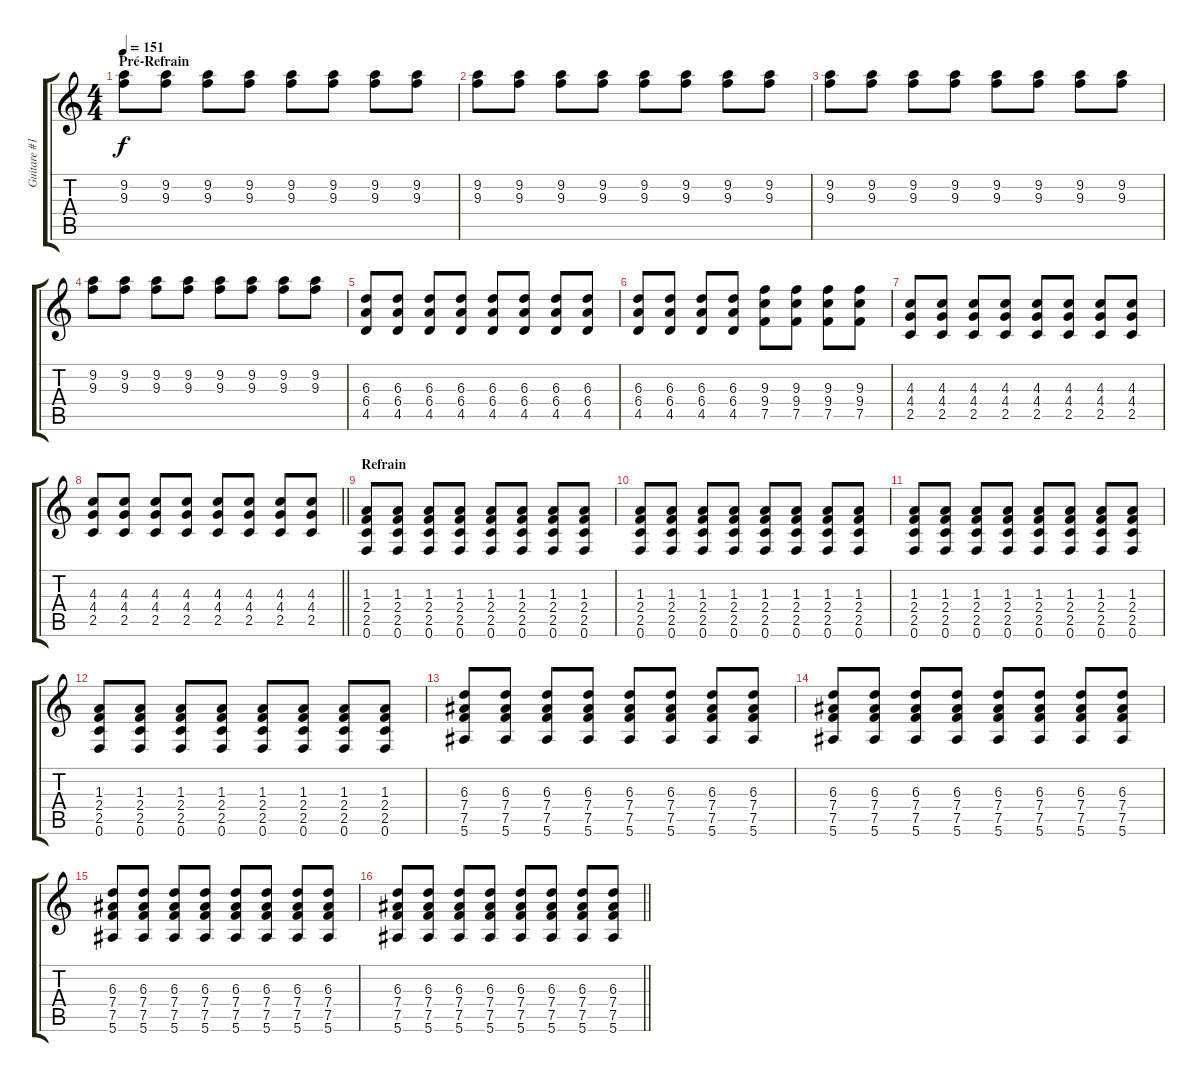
\track ("Guitare #1 B.Molko" "Guitare #1") {instrument electricguitarclean}
\staff {score tabs}
\tuning (C4 C4 Ab3 Eb3 Bb2 F2) {hide}
\ts (4 4)
\section ("" "Pré-Refrain")
\tempo 151
\clef g2
\ks c
(9.2 9.3).8{dy f} (9.2 9.3).8 (9.2 9.3).8 (9.2 9.3).8 (9.2 9.3).8 (9.2 9.3).8 (9.2 9.3).8 (9.2 9.3).8 |
(9.2 9.3).8 (9.2 9.3).8 (9.2 9.3).8 (9.2 9.3).8 (9.2 9.3).8 (9.2 9.3).8 (9.2 9.3).8 (9.2 9.3).8 |
(9.2 9.3).8 (9.2 9.3).8 (9.2 9.3).8 (9.2 9.3).8 (9.2 9.3).8 (9.2 9.3).8 (9.2 9.3).8 (9.2 9.3).8 |
(9.2 9.3).8 (9.2 9.3).8 (9.2 9.3).8 (9.2 9.3).8 (9.2 9.3).8 (9.2 9.3).8 (9.2 9.3).8 (9.2 9.3).8 |
(6.3 6.4 4.5).8 (6.3 6.4 4.5).8 (6.3 6.4 4.5).8 (6.3 6.4 4.5).8 (6.3 6.4 4.5).8 (6.3 6.4 4.5).8 (6.3 6.4 4.5).8 (6.3 6.4 4.5).8 |
(6.3 6.4 4.5).8 (6.3 6.4 4.5).8 (6.3 6.4 4.5).8 (6.3 6.4 4.5).8 (9.3 9.4 7.5).8 (9.3 9.4 7.5).8 (9.3 9.4 7.5).8 (9.3 9.4 7.5).8 |
(4.3 4.4 2.5).8 (4.3 4.4 2.5).8 (4.3 4.4 2.5).8 (4.3 4.4 2.5).8 (4.3 4.4 2.5).8 (4.3 4.4 2.5).8 (4.3 4.4 2.5).8 (4.3 4.4 2.5).8 |
\barLineRight lightlight
(4.3 4.4 2.5).8 (4.3 4.4 2.5).8 (4.3 4.4 2.5).8 (4.3 4.4 2.5).8 (4.3 4.4 2.5).8 (4.3 4.4 2.5).8 (4.3 4.4 2.5).8 (4.3 4.4 2.5).8 |
\section ("" "Refrain")
(1.3 2.4 2.5 0.6).8 (1.3 2.4 2.5 0.6).8 (1.3 2.4 2.5 0.6).8 (1.3 2.4 2.5 0.6).8 (1.3 2.4 2.5 0.6).8 (1.3 2.4 2.5 0.6).8 (1.3 2.4 2.5 0.6).8 (1.3 2.4 2.5 0.6).8 |
(1.3 2.4 2.5 0.6).8 (1.3 2.4 2.5 0.6).8 (1.3 2.4 2.5 0.6).8 (1.3 2.4 2.5 0.6).8 (1.3 2.4 2.5 0.6).8 (1.3 2.4 2.5 0.6).8 (1.3 2.4 2.5 0.6).8 (1.3 2.4 2.5 0.6).8 |
(1.3 2.4 2.5 0.6).8 (1.3 2.4 2.5 0.6).8 (1.3 2.4 2.5 0.6).8 (1.3 2.4 2.5 0.6).8 (1.3 2.4 2.5 0.6).8 (1.3 2.4 2.5 0.6).8 (1.3 2.4 2.5 0.6).8 (1.3 2.4 2.5 0.6).8 |
(1.3 2.4 2.5 0.6).8 (1.3 2.4 2.5 0.6).8 (1.3 2.4 2.5 0.6).8 (1.3 2.4 2.5 0.6).8 (1.3 2.4 2.5 0.6).8 (1.3 2.4 2.5 0.6).8 (1.3 2.4 2.5 0.6).8 (1.3 2.4 2.5 0.6).8 |
(6.3 7.4 7.5 5.6).8 (6.3 7.4 7.5 5.6).8 (6.3 7.4 7.5 5.6).8 (6.3 7.4 7.5 5.6).8 (6.3 7.4 7.5 5.6).8 (6.3 7.4 7.5 5.6).8 (6.3 7.4 7.5 5.6).8 (6.3 7.4 7.5 5.6).8 |
(6.3 7.4 7.5 5.6).8 (6.3 7.4 7.5 5.6).8 (6.3 7.4 7.5 5.6).8 (6.3 7.4 7.5 5.6).8 (6.3 7.4 7.5 5.6).8 (6.3 7.4 7.5 5.6).8 (6.3 7.4 7.5 5.6).8 (6.3 7.4 7.5 5.6).8 |
(6.3 7.4 7.5 5.6).8 (6.3 7.4 7.5 5.6).8 (6.3 7.4 7.5 5.6).8 (6.3 7.4 7.5 5.6).8 (6.3 7.4 7.5 5.6).8 (6.3 7.4 7.5 5.6).8 (6.3 7.4 7.5 5.6).8 (6.3 7.4 7.5 5.6).8 |
\barLineRight lightlight
(6.3 7.4 7.5 5.6).8 (6.3 7.4 7.5 5.6).8 (6.3 7.4 7.5 5.6).8 (6.3 7.4 7.5 5.6).8 (6.3 7.4 7.5 5.6).8 (6.3 7.4 7.5 5.6).8 (6.3 7.4 7.5 5.6).8 (6.3 7.4 7.5 5.6).8
